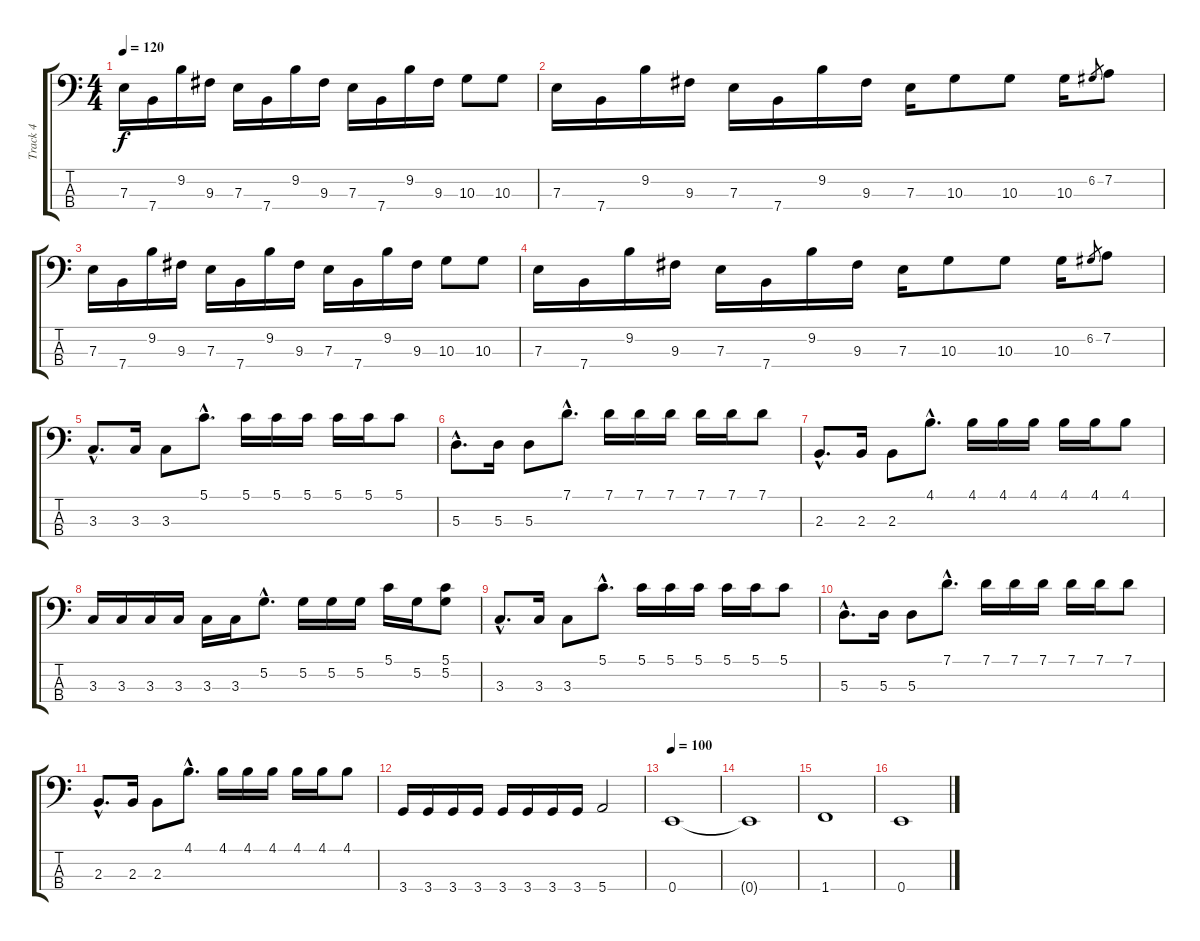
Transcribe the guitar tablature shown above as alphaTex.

\track ("Track 4" "Track 4") {instrument electricbassfinger}
\staff {score tabs}
\tuning (G2 D2 A1 E1) {hide}
\ts (4 4)
\tempo 120
\clef f4
\ks c
7.3.16{dy f} 7.4.16 9.2.16 9.3.16 7.3.16 7.4.16 9.2.16 9.3.16 7.3.16 7.4.16 9.2.16 9.3.16 10.3.8 10.3.8 |
7.3.16 7.4.16 9.2.16 9.3.16 7.3.16 7.4.16 9.2.16 9.3.16 7.3.16 10.3.8 10.3.8 10.3.16 6.2.8{gr} 7.2.8 |
7.3.16 7.4.16 9.2.16 9.3.16 7.3.16 7.4.16 9.2.16 9.3.16 7.3.16 7.4.16 9.2.16 9.3.16 10.3.8 10.3.8 |
7.3.16 7.4.16 9.2.16 9.3.16 7.3.16 7.4.16 9.2.16 9.3.16 7.3.16 10.3.8 10.3.8 10.3.16 6.2.8{gr} 7.2.8 |
3.3{hac}.8{d instrument slapbass2} 3.3.16 3.3.8 5.1{hac}.8{d} 5.1.16 5.1.16 5.1.16 5.1.16 5.1.16 5.1.8 |
5.3{hac}.8{d} 5.3.16 5.3.8 7.1{hac}.8{d} 7.1.16 7.1.16 7.1.16 7.1.16 7.1.16 7.1.8 |
2.3{hac}.8{d} 2.3.16 2.3.8 4.1{hac}.8{d} 4.1.16 4.1.16 4.1.16 4.1.16 4.1.16 4.1.8 |
3.3.16 3.3.16 3.3.16 3.3.16 3.3.16 3.3.16 5.2{hac}.8{d} 5.2.16 5.2.16 5.2.16 5.1.16 5.2.16 (5.1 5.2).8 |
3.3{hac}.8{d} 3.3.16 3.3.8 5.1{hac}.8{d} 5.1.16 5.1.16 5.1.16 5.1.16 5.1.16 5.1.8 |
5.3{hac}.8{d} 5.3.16 5.3.8 7.1{hac}.8{d} 7.1.16 7.1.16 7.1.16 7.1.16 7.1.16 7.1.8 |
2.3{hac}.8{d} 2.3.16 2.3.8 4.1{hac}.8{d} 4.1.16 4.1.16 4.1.16 4.1.16 4.1.16 4.1.8 |
3.4.16 3.4.16 3.4.16 3.4.16 3.4.16 3.4.16 3.4.16 3.4.16 5.4.2 |
\tempo 100
0.4.1{instrument electricbassfinger} |
0.4{t}.1 |
1.4.1 |
0.4.1
